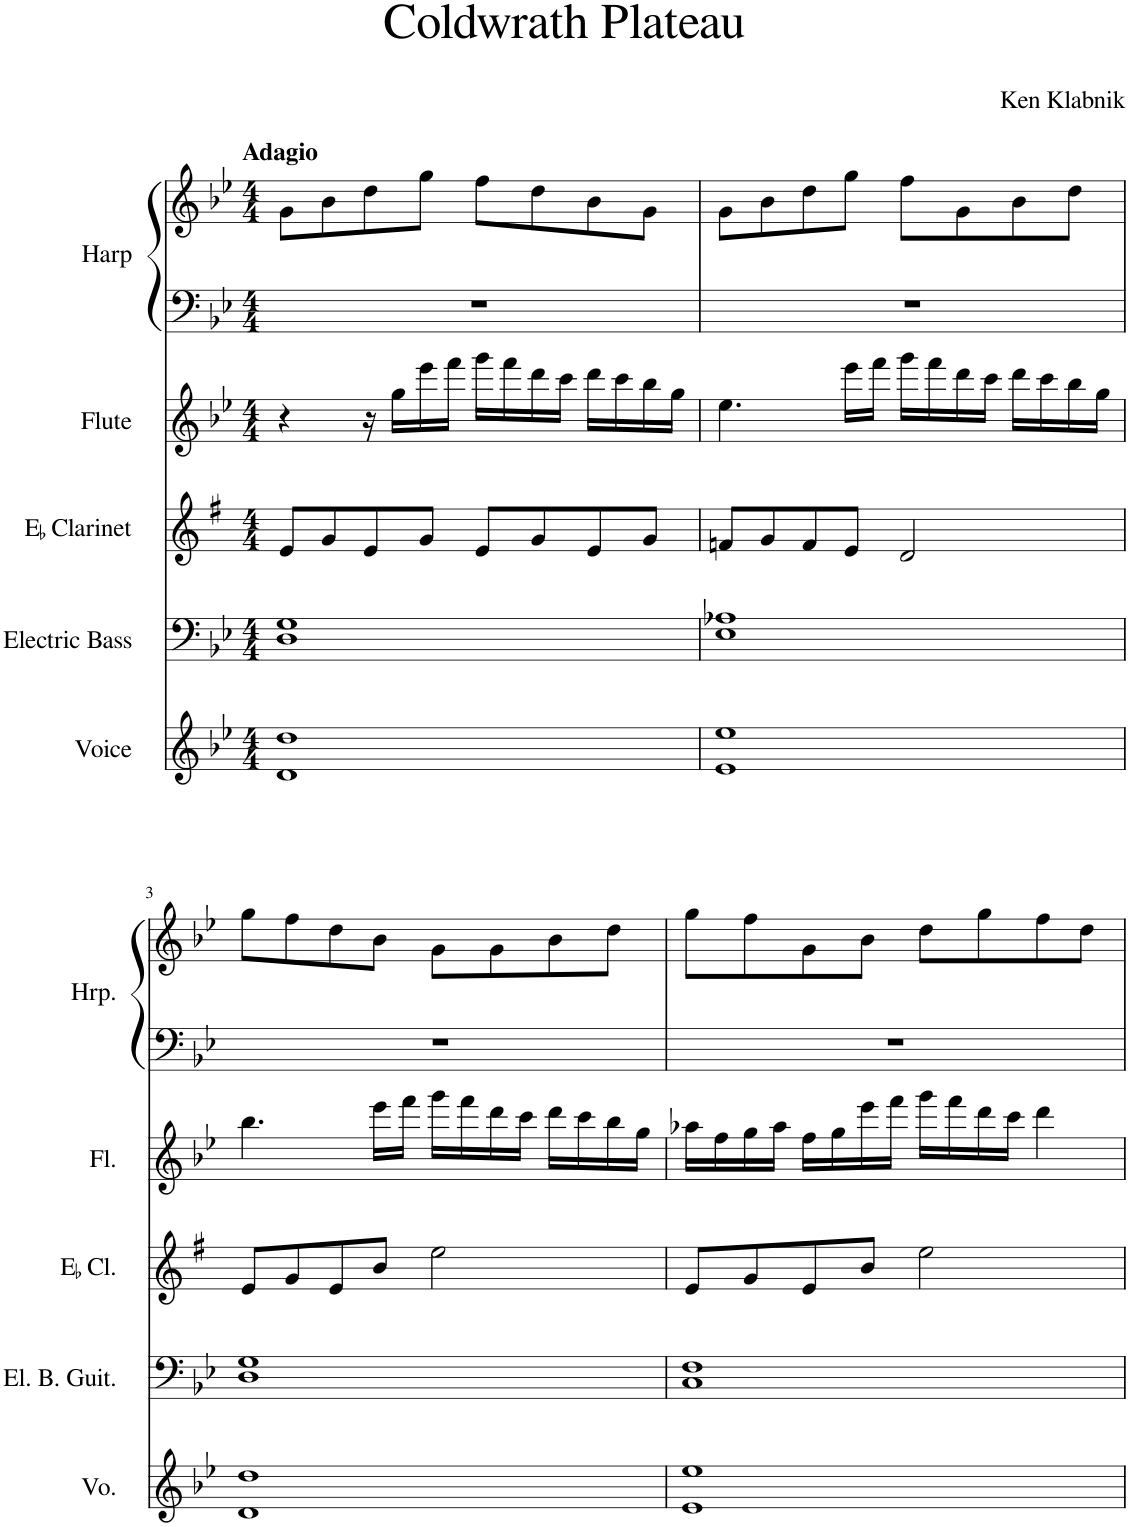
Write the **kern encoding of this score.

**kern	**kern	**kern	**kern	**kern	**kern
*part5	*part4	*part3	*part2	*part1	*part1
*staff6	*staff5	*staff4	*staff3	*staff2	*staff1
*I"Voice	*I"Electric Bass	*I"EaccidentalFlat Clarinet	*I"Flute	*I"Harp	*
*I'Vo.	*	*I'EaccidentalFlat Cl.	*I'Fl.	*I'Hrp.	*
*clefG2	*clefF4	*clefG2	*clefG2	*clefF4	*clefG2
*	*Trd7c12	*Trd-2c-3	*	*	*
*k[b-e-]	*k[b-e-]	*k[f#]	*k[b-e-]	*k[b-e-]	*k[b-e-]
*M4/4	*M4/4	*M4/4	*M4/4	*M4/4	*M4/4
=1	=1	=1	=1	=1	=1
!	!	!	!	!	!LO:TX:a:B:t=Adagio
1d 1dd	1D 1G	8e/L	4r	1r	8g\L
.	.	8g/	.	.	8b-\
.	.	8e/	16r	.	8dd\
.	.	.	16gg\LL	.	.
.	.	8g/J	16eee-\	.	8gg\J
.	.	.	16fff\JJ	.	.
.	.	8e/L	16ggg\LL	.	8ff\L
.	.	.	16fff\	.	.
.	.	8g/	16ddd\	.	8dd\
.	.	.	16ccc\JJ	.	.
.	.	8e/	16ddd\LL	.	8b-\
.	.	.	16ccc\	.	.
.	.	8g/J	16bb-\	.	8g\J
.	.	.	16gg\JJ	.	.
=2	=2	=2	=2	=2	=2
1e- 1ee-	1E- 1A-X	8fn/L	4.ee-\	1r	8g\L
.	.	8g/	.	.	8b-\
.	.	8f/	.	.	8dd\
.	.	8e/J	16eee-\LL	.	8gg\J
.	.	.	16fff\JJ	.	.
.	.	2d/	16ggg\LL	.	8ff\L
.	.	.	16fff\	.	.
.	.	.	16ddd\	.	8g\
.	.	.	16ccc\JJ	.	.
.	.	.	16ddd\LL	.	8b-\
.	.	.	16ccc\	.	.
.	.	.	16bb-\	.	8dd\J
.	.	.	16gg\JJ	.	.
!!LO:LB:g=z
=3	=3	=3	=3	=3	=3
1d 1dd	1D 1G	8e/L	4.bb-\	1r	8gg\L
.	.	8g/	.	.	8ff\
.	.	8e/	.	.	8dd\
.	.	8b/J	16eee-\LL	.	8b-\J
.	.	.	16fff\JJ	.	.
.	.	2ee\	16ggg\LL	.	8g\L
.	.	.	16fff\	.	.
.	.	.	16ddd\	.	8g\
.	.	.	16ccc\JJ	.	.
.	.	.	16ddd\LL	.	8b-\
.	.	.	16ccc\	.	.
.	.	.	16bb-\	.	8dd\J
.	.	.	16gg\JJ	.	.
=4	=4	=4	=4	=4	=4
1e- 1ee-	1C 1F	8e/L	16aa-X\LL	1r	8gg\L
.	.	.	16ff\	.	.
.	.	8g/	16gg\	.	8ff\
.	.	.	16aa-\JJ	.	.
.	.	8e/	16ff\LL	.	8g\
.	.	.	16gg\	.	.
.	.	8b/J	16eee-\	.	8b-\J
.	.	.	16fff\JJ	.	.
.	.	2ee\	16ggg\LL	.	8dd\L
.	.	.	16fff\	.	.
.	.	.	16ddd\	.	8gg\
.	.	.	16ccc\JJ	.	.
.	.	.	4ddd\	.	8ff\
.	.	.	.	.	8dd\J
=	=	=	=	=	=
*-	*-	*-	*-	*-	*-
